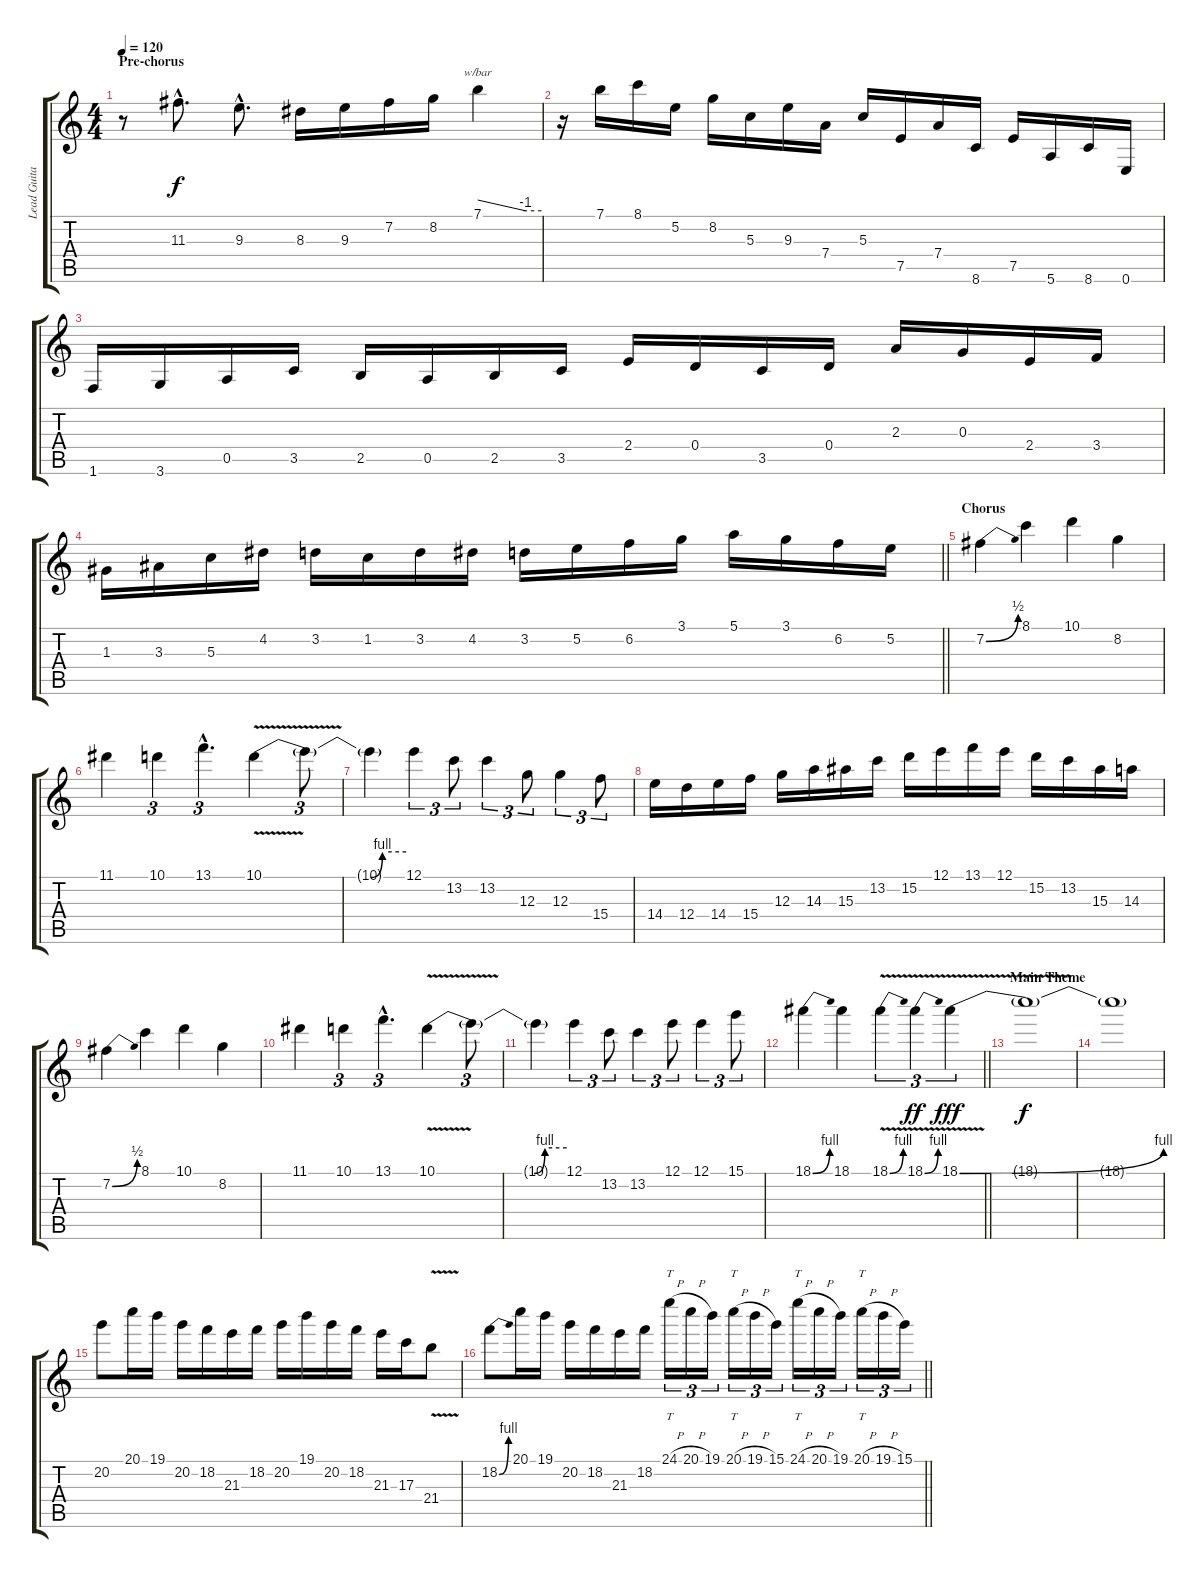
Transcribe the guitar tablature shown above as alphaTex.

\track ("Lead Guitar" "Lead Guita") {instrument overdrivenguitar}
\staff {score tabs}
\tuning (E4 B3 G3 D3 A2 E2) {hide}
\ts (4 4)
\section ("" "Pre-chorus")
\tempo 120
\clef g2
\ks c
r.8{dy f} 11.3{hac}.8{d} 9.3{hac}.8{d} 8.3.16 9.3.16 7.2.16 8.2.16 7.1.4{tbe (custom default 0 0 45 -4 60 -4)} |
r.16 7.1.16 8.1.16 5.2.16 8.2.16 5.3.16 9.3.16 7.4.16 5.3.16 7.5.16 7.4.16 8.6.16 7.5.16 5.6.16 8.6.16 0.6.16 |
1.6.16 3.6.16 0.5.16 3.5.16 2.5.16 0.5.16 2.5.16 3.5.16 2.4.16 0.4.16 3.5.16 0.4.16 2.3.16 0.3.16 2.4.16 3.4.16 |
\barLineRight lightlight
1.3.16 3.3.16 5.3.16 4.2.16 3.2.16 1.2.16 3.2.16 4.2.16 3.2.16 5.2.16 6.2.16 3.1.16 5.1.16 3.1.16 6.2.16 5.2.16 |
\section ("" "Chorus")
7.2{be (bend 0 0 60 2)}.4 8.1.4 10.1.4 8.2.4 |
11.1.4 10.1.4{tu (3 2)} 13.1{hac}.4{d tu (3 2)} 10.1{be (custom 0 0 30 0 41 0 45 0 50 4 60 4) v}.4 10.1{t}.8{tu (3 2)} |
10.1{t}.4 12.1.4{tu (3 2)} 13.2.8{tu (3 2)} 13.2.4{tu (3 2)} 12.3.8{tu (3 2)} 12.3.4{tu (3 2)} 15.4.8{tu (3 2)} |
14.4.16 12.4.16 14.4.16 15.4.16 12.3.16 14.3.16 15.3.16 13.2.16 15.2.16 12.1.16 13.1.16 12.1.16 15.2.16 13.2.16 15.3.16 14.3.16 |
7.2{be (bend 0 0 60 2)}.4 8.1.4 10.1.4 8.2.4 |
11.1.4 10.1.4{tu (3 2)} 13.1{hac}.4{d tu (3 2)} 10.1{be (custom 0 0 30 0 41 0 45 0 50 4 60 4) v}.4 10.1{t}.8{tu (3 2)} |
10.1{t}.4 12.1.4{tu (3 2)} 13.2.8{tu (3 2)} 13.2.4{tu (3 2)} 12.1.8{tu (3 2)} 12.1.4{tu (3 2)} 15.1.8{tu (3 2)} |
\barLineRight lightlight
18.1{be (bend 0 0 60 4)}.4 18.1.4 18.1{be (bend 0 0 60 4) v}.4{tu (3 2)} 18.1{be (bend 0 0 60 4) v}.4{tu (3 2) dy ff} 18.1{be (bend 0 0 60 4) v}.4{tu (3 2) dy fff} |
\section ("" "Main Theme")
18.1{t}.1{dy f volume 3} |
18.1{t}.1 |
20.2.8{volume 13} 20.1.16 19.1.16 20.2.16 18.2.16 21.3.16 18.2.16 20.2.16 19.1.16 20.2.16 18.2.16 21.3.16 17.3.16 21.4{v}.8 |
\barLineRight lightlight
18.2{be (bend 0 0 60 4)}.8 20.1.16 19.1.16 20.2.16 18.2.16 21.3.16 18.2.16 24.1{h}.16{tt tu (3 2)} 20.1{h}.16{tu (3 2)} 19.1.16{tu (3 2)} 20.1{h}.16{tt tu (3 2)} 19.1{h}.16{tu (3 2)} 15.1.16{tu (3 2)} 24.1{h}.16{tt tu (3 2)} 20.1{h}.16{tu (3 2)} 19.1.16{tu (3 2)} 20.1{h}.16{tt tu (3 2)} 19.1{h}.16{tu (3 2)} 15.1.16{tu (3 2)}
